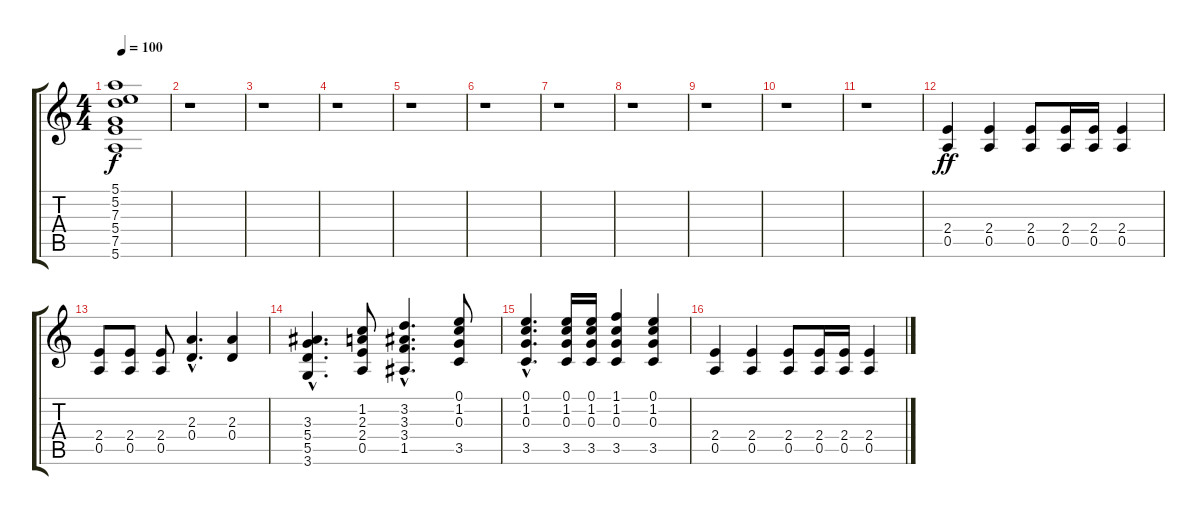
\track "" {instrument overdrivenguitar}
\staff {score tabs}
\tuning (E4 B3 G3 D3 A2 E2) {hide}
\ts (4 4)
\tempo 100
\clef g2
\ks c
(5.1{t} 5.2{t} 7.3{t} 5.4{t} 7.5{t} 5.6{t}).1{dy f} |
r.1 |
r.1 |
r.1 |
r.1 |
r.1 |
r.1 |
r.1 |
r.1 |
r.1 |
r.1 |
(2.4 0.5).4{dy ff} (2.4 0.5).4 (2.4 0.5).8 (2.4 0.5).16 (2.4 0.5).16 (2.4 0.5).4 |
(2.4 0.5).8 (2.4 0.5).8 (2.4 0.5).8 (2.3{hac} 0.4{hac}).4{d} (2.3 0.4).4 |
(3.3{hac} 5.4{hac} 5.5{hac} 3.6{hac}).4{d} (1.2 2.3 2.4 0.5).8 (3.2{hac} 3.3{hac} 3.4{hac} 1.5{hac}).4{d} (0.1 1.2 0.3 3.5).8 |
(0.1{hac} 1.2{hac} 0.3{hac} 3.5{hac}).4{d} (0.1 1.2 0.3 3.5).16 (0.1 1.2 0.3 3.5).16 (1.1 1.2 0.3 3.5).4 (0.1 1.2 0.3 3.5).4 |
(2.4 0.5).4 (2.4 0.5).4 (2.4 0.5).8 (2.4 0.5).16 (2.4 0.5).16 (2.4 0.5).4
